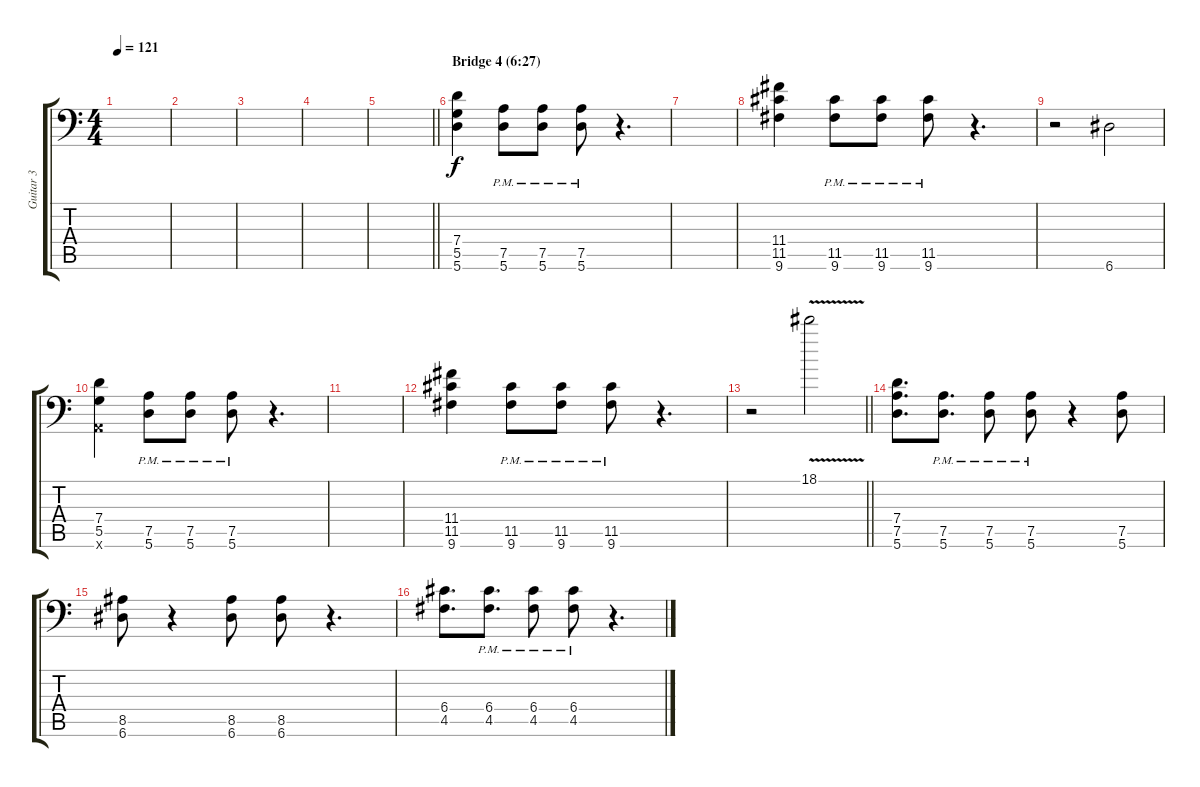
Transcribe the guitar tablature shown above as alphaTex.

\track ("Guitar 3" "Guitar 3") {instrument distortionguitar}
\staff {score tabs}
\tuning (A3 E3 C3 G2 D2 A1) {hide}
\ts (4 4)
\tempo 121
\clef f4
\ks c
|
|
|
|
\barLineRight lightlight
|
\section ("" "Bridge 4 (6:27)")
(7.4 5.5 5.6).4{volume 16} (7.5{pm} 5.6{pm}).8 (7.5{pm} 5.6{pm}).8 (7.5{pm} 5.6{pm}).8 r.4{d} |
|
(11.4 11.5 9.6).4 (11.5{pm} 9.6{pm}).8 (11.5{pm} 9.6{pm}).8 (11.5{pm} 9.6{pm}).8 r.4{d} |
r.2 6.6.2 |
(7.4 5.5 0.6{x}).4 (7.5{pm} 5.6{pm}).8 (7.5{pm} 5.6{pm}).8 (7.5{pm} 5.6{pm}).8 r.4{d} |
|
(11.4 11.5 9.6).4 (11.5{pm} 9.6{pm}).8 (11.5{pm} 9.6{pm}).8 (11.5{pm} 9.6{pm}).8 r.4{d} |
\barLineRight lightlight
r.2 18.1{v}.2 |
(7.4 7.5 5.6).8{d} (7.5{pm} 5.6{pm}).8{d} (7.5{pm} 5.6{pm}).8 (7.5{pm} 5.6{pm}).8 r.4 (7.5 5.6).8 |
(8.5 6.6).8 r.4 (8.5 6.6).8 (8.5 6.6).8 r.4{d} |
(6.4 4.5).8{d} (6.4{pm} 4.5{pm}).8{d} (6.4{pm} 4.5{pm}).8 (6.4{pm} 4.5{pm}).8 r.4{d}
